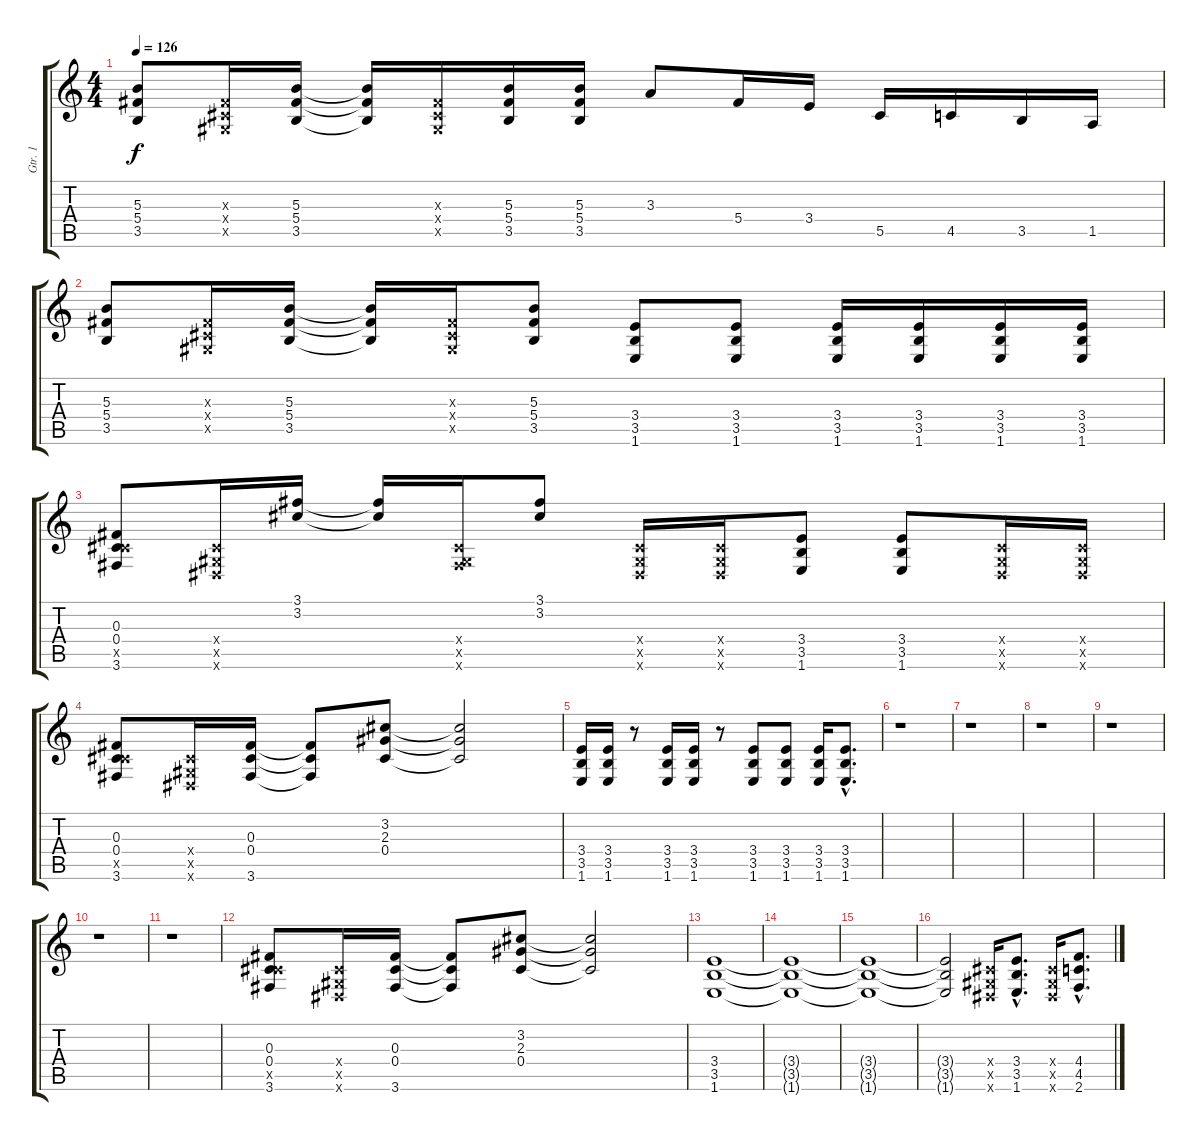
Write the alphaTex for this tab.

\track ("Gtr. 1" "Gtr. 1") {instrument distortionguitar}
\staff {score tabs}
\tuning (Eb4 Bb3 Gb3 Db3 Ab2 Eb2) {hide}
\ts (4 4)
\tempo 126
\clef g2
\ks c
(5.3 5.4 3.5).8{dy f} (0.3{x} 0.4{x} 0.5{x}).16 (5.3 5.4 3.5).16 (5.3{t} 5.4{t} 3.5{t}).16 (0.3{x} 0.4{x} 0.5{x}).16 (5.3 5.4 3.5).16 (5.3 5.4 3.5).16 3.3.8 5.4.16 3.4.16 5.5.16 4.5.16 3.5.16 1.5.16 |
(5.3 5.4 3.5).8 (0.3{x} 0.4{x} 0.5{x}).16 (5.3 5.4 3.5).16 (5.3{t} 5.4{t} 3.5{t}).16 (0.3{x} 0.4{x} 0.5{x}).16 (5.3 5.4 3.5).8 (3.4 3.5 1.6).8 (3.4 3.5 1.6).8 (3.4 3.5 1.6).16 (3.4 3.5 1.6).16 (3.4 3.5 1.6).16 (3.4 3.5 1.6).16 |
(0.3 0.4 5.5{x} 3.6).8 (0.4{x} 0.5{x} 0.6{x}).16 (3.1 3.2).16 (3.1{t} 3.2{t}).16 (0.4{x} 0.5{x} 3.6{x}).16 (3.1 3.2).8 (0.4{x} 0.5{x} 0.6{x}).16 (0.4{x} 0.5{x} 0.6{x}).16 (3.4 3.5 1.6).8 (3.4 3.5 1.6).8 (0.4{x} 0.5{x} 0.6{x}).16 (0.4{x} 0.5{x} 0.6{x}).16 |
(0.3 0.4 5.5{x} 3.6).8 (0.4{x} 0.5{x} 0.6{x}).16 (0.3 0.4 3.6).16 (0.3{t} 0.4{t} 3.6{t}).8 (3.2 2.3 0.4).8 (3.2{t} 2.3{t} 0.4{t}).2 |
(3.4 3.5 1.6).16 (3.4 3.5 1.6).16 r.8 (3.4 3.5 1.6).16 (3.4 3.5 1.6).16 r.8 (3.4 3.5 1.6).8 (3.4 3.5 1.6).8 (3.4 3.5 1.6).16 (3.4{hac} 3.5{hac} 1.6{hac}).8{d} |
r.1 |
r.1 |
r.1 |
r.1 |
r.1 |
r.1 |
(0.3 0.4 5.5{x} 3.6).8 (0.4{x} 0.5{x} 0.6{x}).16 (0.3 0.4 3.6).16 (0.3{t} 0.4{t} 3.6{t}).8 (3.2 2.3 0.4).8 (3.2{t} 2.3{t} 0.4{t}).2 |
(3.4 3.5 1.6).1 |
(3.4{t} 3.5{t} 1.6{t}).1 |
(3.4{t} 3.5{t} 1.6{t}).1 |
(3.4{t} 3.5{t} 1.6{t}).2 (0.4{x} 0.5{x} 0.6{x}).16 (3.4{hac} 3.5{hac} 1.6{hac}).8{d} (0.4{x} 0.5{x} 0.6{x}).16 (4.4{hac} 4.5{hac} 2.6{hac}).8{d}
